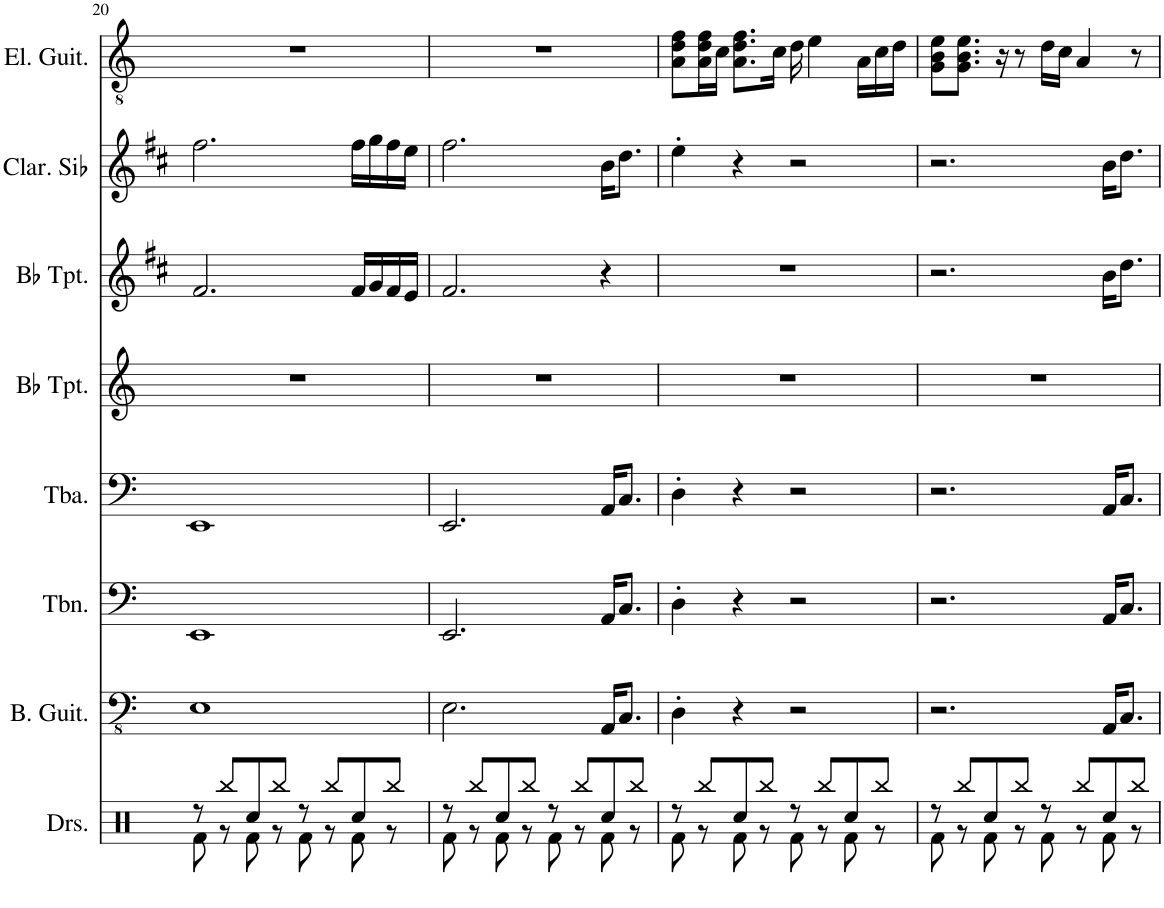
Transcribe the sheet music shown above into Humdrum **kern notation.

**kern	**kern	**kern	**kern	**kern	**kern	**kern	**kern
*part8	*part7	*part6	*part5	*part4	*part3	*part2	*part1
*staff8	*staff7	*staff6	*staff5	*staff4	*staff3	*staff2	*staff1
*I"Drumset	*I"Bass Guitar	*I"Trombone	*I"Tuba	*I"Bb Trumpet	*I"Bb Trumpet	*I"Clarinette en Sib	*I"Electric Guitar
*I'Drs.	*I'B. Guit.	*I'Tbn.	*I'Tba.	*I'Bb Tpt.	*I'Bb Tpt.	*I'Clar. Sib	*I'El. Guit.
!!LO:PB:g=z
*clefX	*clefFv4	*clefF4	*clefF4	*clefG2	*clefG2	*clefG2	*clefGv2
*	*	*	*	*Trd1c2	*Trd1c2	*Trd1c2	*
*k[]	*k[]	*k[]	*k[]	*k[]	*k[f#c#]	*k[f#c#]	*k[]
*M4/4	*M4/4	*M4/4	*M4/4	*M4/4	*M4/4	*M4/4	*M4/4
=20	=20	=20	=20	=20	=20	=20	=20
*^	*	*	*	*	*	*	*
8r	8Rf\	1EE	1EE	1EE	1r	2.f#/	2.ff#\	1r
8Rbb/L	8r	.	.	.	.	.	.	.
8Rcc/	8Rf\	.	.	.	.	.	.	.
8Rbb/J	8r	.	.	.	.	.	.	.
8r	8Rf\	.	.	.	.	.	.	.
8Rbb/L	8r	.	.	.	.	.	.	.
8Rcc/	8Rf\	.	.	.	.	16f#/LL	16ff#\LL	.
.	.	.	.	.	.	16g/	16gg\	.
8Rbb/J	8r	.	.	.	.	16f#/	16ff#\	.
.	.	.	.	.	.	16e/JJ	16ee\JJ	.
=21	=21	=21	=21	=21	=21	=21	=21	=21
8r	8Rf\	2.EE\	2.EE/	2.EE/	1r	2.f#/	2.ff#\	1r
8Rbb/L	8r	.	.	.	.	.	.	.
8Rcc/	8Rf\	.	.	.	.	.	.	.
8Rbb/J	8r	.	.	.	.	.	.	.
8r	8Rf\	.	.	.	.	.	.	.
8Rbb/L	8r	.	.	.	.	.	.	.
8Rcc/	8Rf\	16AAA/KL	16AA/KL	16AA/KL	.	4r	16b\KL	.
.	.	8.CC/J	8.C/J	8.C/J	.	.	8.dd\J	.
8Rbb/J	8r	.	.	.	.	.	.	.
=22	=22	=22	=22	=22	=22	=22	=22	=22
8r	8Rf\	4DD'\	4D'\	4D'\	1r	1r	4ee'\	8A\ 8d\ 8f\L
8Rbb/L	8r	.	.	.	.	.	.	16A\ 16d\ 16f\L
.	.	.	.	.	.	.	.	16c\JJ
8Rcc/	8Rf\	4r	4r	4r	.	.	4r	8.A\ 8.d\ 8.f\L
8Rbb/J	8r	.	.	.	.	.	.	.
.	.	.	.	.	.	.	.	16c\Jk
8r	8Rf\	2r	2r	2r	.	.	2r	16d\
.	.	.	.	.	.	.	.	4e\
8Rbb/L	8r	.	.	.	.	.	.	.
8Rcc/	8Rf\	.	.	.	.	.	.	.
.	.	.	.	.	.	.	.	16A\LL
8Rbb/J	8r	.	.	.	.	.	.	16c\
.	.	.	.	.	.	.	.	16d\JJ
=23	=23	=23	=23	=23	=23	=23	=23	=23
8r	8Rf\	2.r	2.r	2.r	1r	2.r	2.r	8G\ 8B\ 8e\L
8Rbb/L	8r	.	.	.	.	.	.	8.G\ 8.B\ 8.e\J
8Rcc/	8Rf\	.	.	.	.	.	.	.
.	.	.	.	.	.	.	.	16r
8Rbb/J	8r	.	.	.	.	.	.	8r
8r	8Rf\	.	.	.	.	.	.	16d\LL
.	.	.	.	.	.	.	.	16c\JJ
8Rbb/L	8r	.	.	.	.	.	.	4A/
8Rcc/	8Rf\	16AAA/KL	16AA/KL	16AA/KL	.	16b\KL	16b\KL	.
.	.	8.CC/J	8.C/J	8.C/J	.	8.dd\J	8.dd\J	.
8Rbb/J	8r	.	.	.	.	.	.	8r
*v	*v	*	*	*	*	*	*	*
=	=	=	=	=	=	=	=
*-	*-	*-	*-	*-	*-	*-	*-
